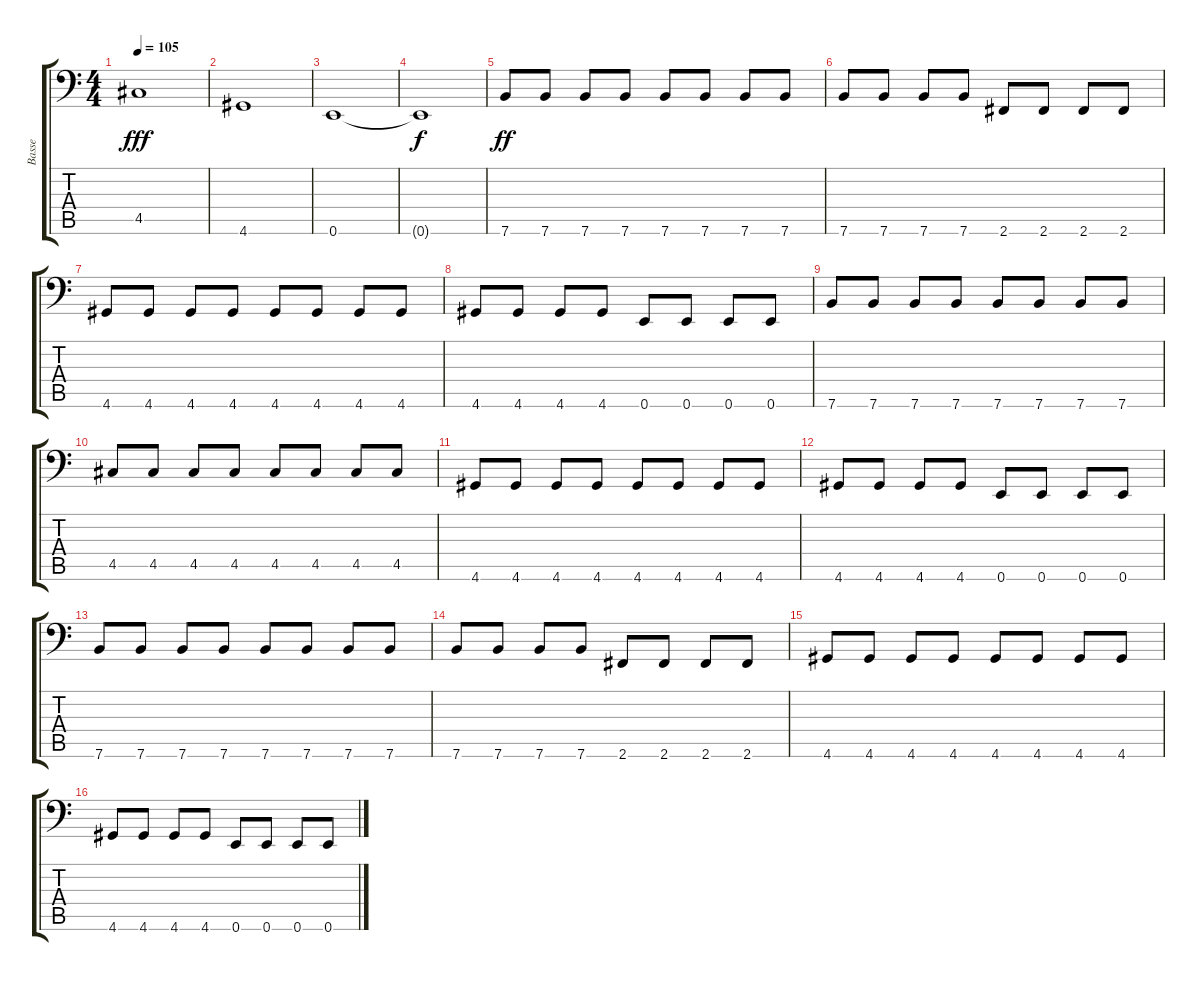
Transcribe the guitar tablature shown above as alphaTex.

\track ("Basse" "Basse") {instrument electricbassfinger}
\staff {score tabs}
\tuning (E3 B2 G2 D2 A1 E1) {hide}
\ts (4 4)
\tempo 105
\clef f4
\ks c
4.5.1{dy fff} |
4.6.1 |
0.6.1 |
0.6{t}.1{dy f} |
7.6.8{dy ff} 7.6.8 7.6.8 7.6.8 7.6.8 7.6.8 7.6.8 7.6.8 |
7.6.8 7.6.8 7.6.8 7.6.8 2.6.8 2.6.8 2.6.8 2.6.8 |
4.6.8 4.6.8 4.6.8 4.6.8 4.6.8 4.6.8 4.6.8 4.6.8 |
4.6.8 4.6.8 4.6.8 4.6.8 0.6.8 0.6.8 0.6.8 0.6.8 |
7.6.8 7.6.8 7.6.8 7.6.8 7.6.8 7.6.8 7.6.8 7.6.8 |
4.5.8 4.5.8 4.5.8 4.5.8 4.5.8 4.5.8 4.5.8 4.5.8 |
4.6.8 4.6.8 4.6.8 4.6.8 4.6.8 4.6.8 4.6.8 4.6.8 |
4.6.8 4.6.8 4.6.8 4.6.8 0.6.8 0.6.8 0.6.8 0.6.8 |
7.6.8 7.6.8 7.6.8 7.6.8 7.6.8 7.6.8 7.6.8 7.6.8 |
7.6.8 7.6.8 7.6.8 7.6.8 2.6.8 2.6.8 2.6.8 2.6.8 |
4.6.8 4.6.8 4.6.8 4.6.8 4.6.8 4.6.8 4.6.8 4.6.8 |
4.6.8 4.6.8 4.6.8 4.6.8 0.6.8 0.6.8 0.6.8 0.6.8
